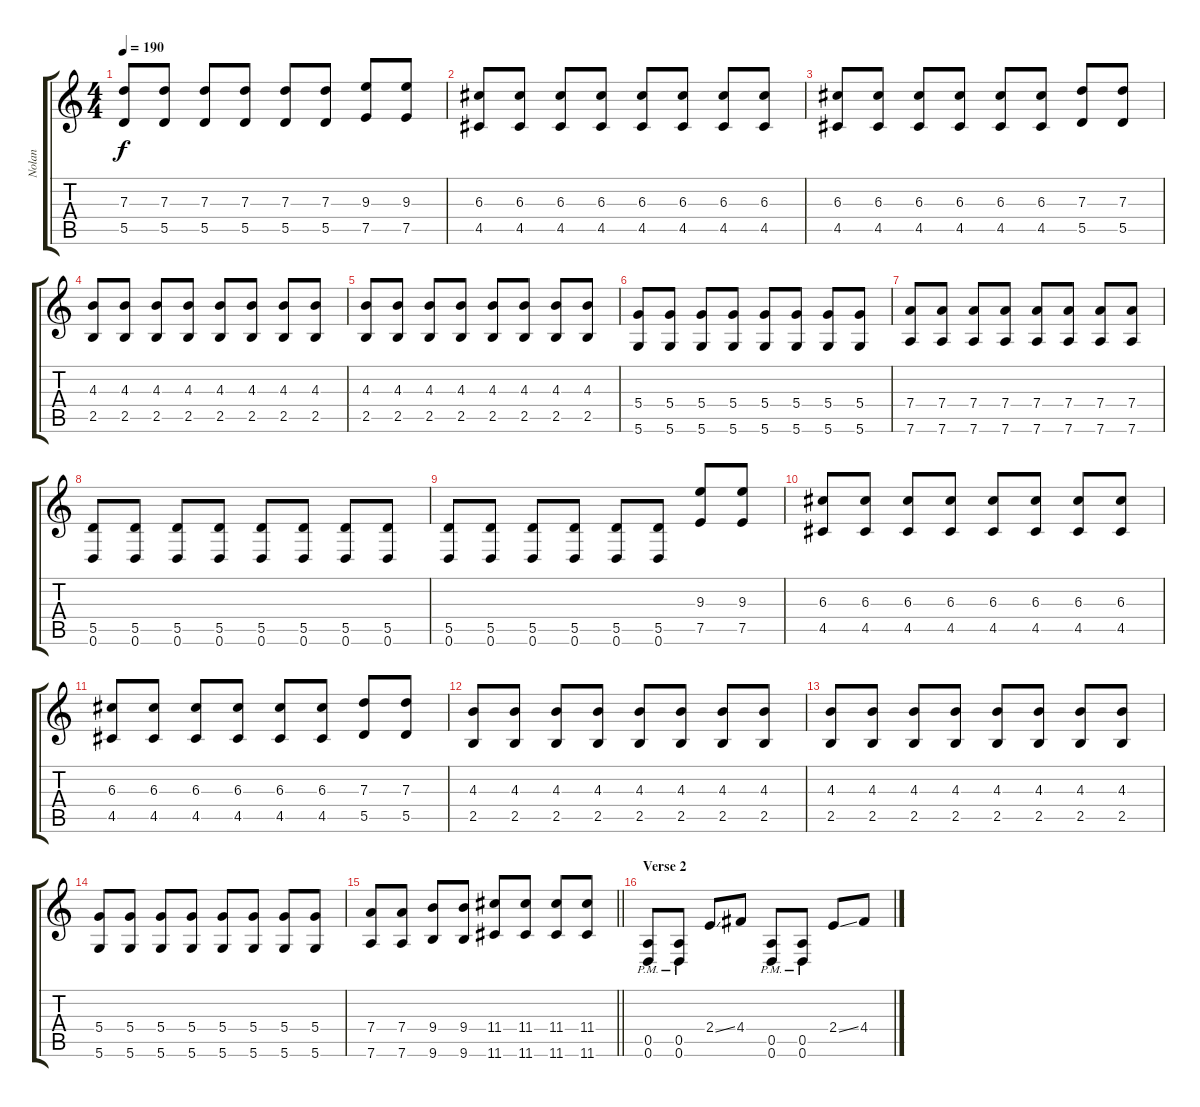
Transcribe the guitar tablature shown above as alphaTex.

\track ("Nolan" "Nolan") {instrument overdrivenguitar}
\staff {score tabs}
\tuning (E4 B3 G3 D3 A2 D2) {hide}
\ts (4 4)
\tempo 190
\clef g2
\ks c
(7.3 5.5).8{dy f} (7.3 5.5).8 (7.3 5.5).8 (7.3 5.5).8 (7.3 5.5).8 (7.3 5.5).8 (9.3 7.5).8 (9.3 7.5).8 |
(6.3 4.5).8 (6.3 4.5).8 (6.3 4.5).8 (6.3 4.5).8 (6.3 4.5).8 (6.3 4.5).8 (6.3 4.5).8 (6.3 4.5).8 |
(6.3 4.5).8 (6.3 4.5).8 (6.3 4.5).8 (6.3 4.5).8 (6.3 4.5).8 (6.3 4.5).8 (7.3 5.5).8 (7.3 5.5).8 |
(4.3 2.5).8 (4.3 2.5).8 (4.3 2.5).8 (4.3 2.5).8 (4.3 2.5).8 (4.3 2.5).8 (4.3 2.5).8 (4.3 2.5).8 |
(4.3 2.5).8 (4.3 2.5).8 (4.3 2.5).8 (4.3 2.5).8 (4.3 2.5).8 (4.3 2.5).8 (4.3 2.5).8 (4.3 2.5).8 |
(5.4 5.6).8 (5.4 5.6).8 (5.4 5.6).8 (5.4 5.6).8 (5.4 5.6).8 (5.4 5.6).8 (5.4 5.6).8 (5.4 5.6).8 |
(7.4 7.6).8 (7.4 7.6).8 (7.4 7.6).8 (7.4 7.6).8 (7.4 7.6).8 (7.4 7.6).8 (7.4 7.6).8 (7.4 7.6).8 |
(5.5 0.6).8 (5.5 0.6).8 (5.5 0.6).8 (5.5 0.6).8 (5.5 0.6).8 (5.5 0.6).8 (5.5 0.6).8 (5.5 0.6).8 |
(5.5 0.6).8 (5.5 0.6).8 (5.5 0.6).8 (5.5 0.6).8 (5.5 0.6).8 (5.5 0.6).8 (9.3 7.5).8 (9.3 7.5).8 |
(6.3 4.5).8 (6.3 4.5).8 (6.3 4.5).8 (6.3 4.5).8 (6.3 4.5).8 (6.3 4.5).8 (6.3 4.5).8 (6.3 4.5).8 |
(6.3 4.5).8 (6.3 4.5).8 (6.3 4.5).8 (6.3 4.5).8 (6.3 4.5).8 (6.3 4.5).8 (7.3 5.5).8 (7.3 5.5).8 |
(4.3 2.5).8 (4.3 2.5).8 (4.3 2.5).8 (4.3 2.5).8 (4.3 2.5).8 (4.3 2.5).8 (4.3 2.5).8 (4.3 2.5).8 |
(4.3 2.5).8 (4.3 2.5).8 (4.3 2.5).8 (4.3 2.5).8 (4.3 2.5).8 (4.3 2.5).8 (4.3 2.5).8 (4.3 2.5).8 |
(5.4 5.6).8 (5.4 5.6).8 (5.4 5.6).8 (5.4 5.6).8 (5.4 5.6).8 (5.4 5.6).8 (5.4 5.6).8 (5.4 5.6).8 |
\barLineRight lightlight
(7.4 7.6).8 (7.4 7.6).8 (9.4 9.6).8 (9.4 9.6).8 (11.4 11.6).8 (11.4 11.6).8 (11.4 11.6).8 (11.4 11.6).8 |
\section ("" "Verse 2")
(0.5{pm} 0.6{pm}).8 (0.5{pm} 0.6{pm}).8 2.4{ss}.8 4.4.8 (0.5{pm} 0.6{pm}).8 (0.5{pm} 0.6{pm}).8 2.4{ss}.8 4.4.8
